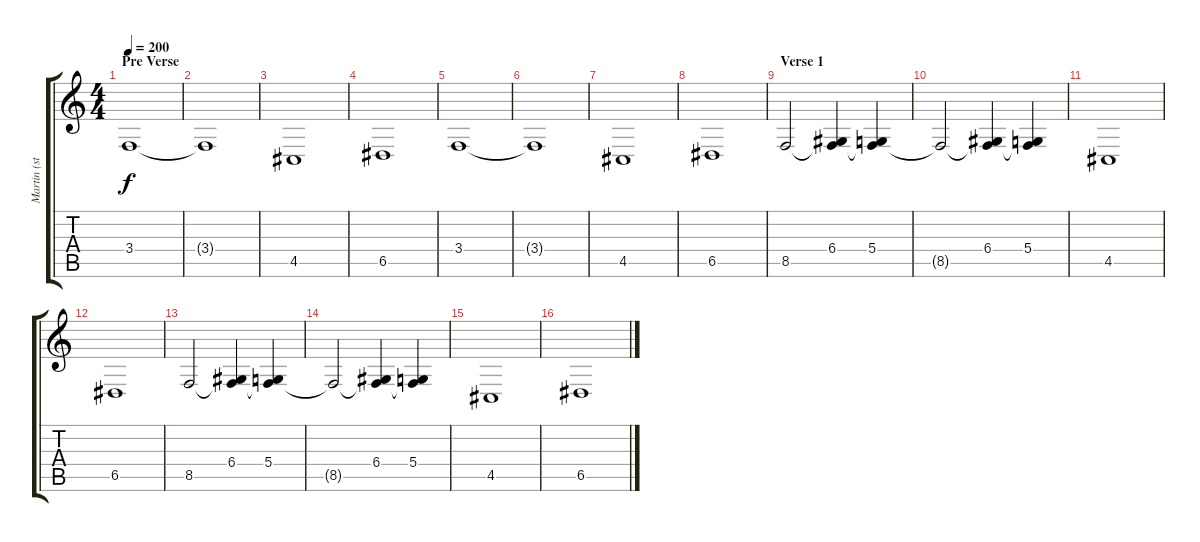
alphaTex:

\track ("Martin (strings)" "Martin (st") {instrument stringensemble2}
\staff {score tabs}
\tuning (E4 B3 G3 D3 A2 E2) {hide}
\ts (4 4)
\section ("" "Pre Verse")
\tempo 200
\clef g2
\ks c
3.4.1{dy f} |
3.4{t}.1 |
4.5.1 |
6.5.1 |
3.4.1 |
3.4{t}.1 |
4.5.1 |
6.5.1 |
\section ("" "Verse 1")
8.5.2 (6.4 8.5{t}).4 (5.4 8.5{t}).4 |
8.5{t}.2 (6.4 8.5{t}).4 (5.4 8.5{t}).4 |
4.5.1 |
6.5.1 |
8.5.2 (6.4 8.5{t}).4 (5.4 8.5{t}).4 |
8.5{t}.2 (6.4 8.5{t}).4 (5.4 8.5{t}).4 |
4.5.1 |
6.5.1
